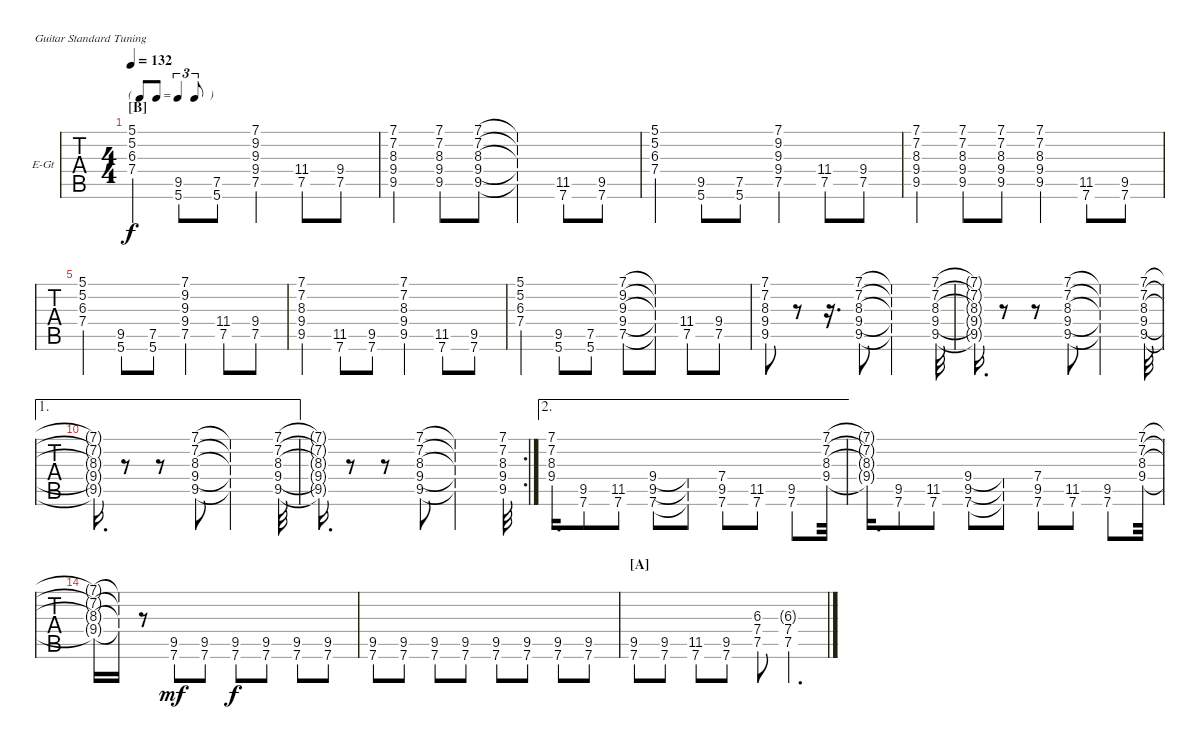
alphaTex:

\bracketExtendMode nobrackets
\firstSystemTrackNameOrientation horizontal
\otherSystemsTrackNameOrientation horizontal
\defaultBarNumberDisplay FirstOfSystem
\track ("Standard" "E-Gt") {instrument electricguitarclean}
\staff {tabs}
\tuning (E4 B3 G3 D3 A2 E2)
\ts (4 4)
\tf triplet8th
\section ("B" "")
\scale
0.25
\tempo 132
\accidentals auto
\clef g2
\ottava regular
\simile none
\ks b
(5.1 5.2 6.3 7.4).4{dy f} (9.5{st} 5.6{st}).8 (7.5 5.6).8 (7.1 9.2 9.3 9.4 7.5).4 (11.4 7.5).8 (9.4 7.5).8 |
\scale
0.25 (7.1{st} 7.2{st} 8.3{st} 9.4{st} 9.5{st}).4 (7.1{st} 7.2{st} 8.3{st} 9.4{st} 9.5{st}).8 (7.1 7.2 8.3 9.4 9.5).8 (7.1{t} 7.2{t} 8.3{t} 9.4{t} 9.5{t}).4 (11.5{st} 7.6{st}).8 (9.5 7.6).8 |
\scale
0.25 (5.1 5.2 6.3 7.4).4 (9.5{st} 5.6{st}).8 (7.5 5.6).8 (7.1 9.2 9.3 9.4 7.5).4 (11.4 7.5).8 (9.4 7.5).8 |
\scale
0.25 (7.1 7.2 8.3 9.4 9.5).4 (7.1{st} 7.2{st} 8.3{st} 9.4{st} 9.5{st}).8 (7.1 7.2 8.3 9.4 9.5).8 (7.1{st} 7.2{st} 8.3{st} 9.4{st} 9.5{st}).4 (11.5 7.6).8 (9.5 7.6).8 |
\scale
0.225806 (5.1 5.2 6.3 7.4).4 (9.5{st} 5.6{st}).8 (7.5 5.6).8 (7.1 9.2 9.3 9.4 7.5).4 (11.4 7.5).8 (9.4 7.5).8 |
\scale
0.225806 (7.1{st} 7.2{st} 8.3{st} 9.4{st} 9.5{st}).4 (11.5{st} 7.6{st}).8 (9.5 7.6).8 (7.1{st} 7.2{st} 8.3{st} 9.4{st} 9.5{st}).4 (11.5{st} 7.6{st}).8 (9.5 7.6).8 |
\scale
0.225806 (5.1 5.2 6.3 7.4).4 (9.5{st} 5.6{st}).8 (7.5 5.6).8 (7.1 9.2 9.3 9.4 7.5).8 (7.1{t} 9.2{t} 9.3{t} 9.4{t} 7.5{t}).8 (11.4 7.5).8 (9.4 7.5).8 |
\scale
0.322581 (7.1 7.2 8.3 9.4 9.5).8 r.8 r.16{d} (7.1 7.2 8.3 9.4 9.5).8 (7.1{t} 7.2{t} 8.3{t} 9.4{t} 9.5{t}).2 (7.1 7.2 8.3 9.4 9.5).32 |
(7.1{t} 7.2{t} 8.3{t} 9.4{t} 9.5{t}).16{d} r.8 r.8 (7.1 7.2 8.3 9.4 9.5).8 (7.1{t} 7.2{t} 8.3{t} 9.4{t} 9.5{t}).2 (7.1 7.2 8.3 9.4 9.5).32 |
\ae 1
(7.1{t} 7.2{t} 8.3{t} 9.4{t} 9.5{t}).16{d} r.8 r.8 (7.1 7.2 8.3 9.4 9.5).8 (7.1{t} 7.2{t} 8.3{t} 9.4{t} 9.5{t}).2 (7.1 7.2 8.3 9.4 9.5).32 |
\rc 2
(7.1{t} 7.2{t} 8.3{t} 9.4{t} 9.5{t}).16{d} r.8 r.8 (7.1 7.2 8.3 9.4 9.5).8 (7.1{t} 7.2{t} 8.3{t} 9.4{t} 9.5{t}).2 (7.1 7.2 8.3 9.4 9.5).32 |
\ae 2
(7.1 7.2 8.3 9.4).16{d} (9.5 7.6).8 (11.5{st} 7.6{st}).8 (9.4 9.5 7.6).8 (9.4{t} 9.5{t} 7.6{t}).8 (7.4 9.5 7.6).8 (11.5{st} 7.6{st}).8 (9.5 7.6).8 (7.1 7.2 8.3 9.4).32 |
(7.1{t} 7.2{t} 8.3{t} 9.4{t}).16{d} (9.5 7.6).8 (11.5{st} 7.6{st}).8 (9.4 9.5 7.6).8 (9.4{t} 9.5{t} 7.6{t}).8 (7.4 9.5 7.6).8 (11.5{st} 7.6{st}).8 (9.5 7.6).8 (7.1 7.2 8.3 9.4).32 |
(7.1{t} 7.2{t} 8.3{t} 9.4{t}).16 (7.1{t} 7.2{t} 8.3{t} 9.4{t}).16 r.8 (9.5{st} 7.6{st}).8{dy mf} (9.5 7.6).8 (9.5{st} 7.6{st}).8{dy f} (9.5 7.6).8 (9.5{st} 7.6{st}).8 (9.5 7.6).8 |
(9.5{st} 7.6{st}).8 (9.5 7.6).8 (9.5{st} 7.6{st}).8 (9.5 7.6).8 (9.5{st} 7.6{st}).8 (9.5 7.6).8 (9.5{st} 7.6{st}).8 (9.5 7.6).8 |
\section ("A" "")
(9.5{st} 7.6{st}).8 (9.5 7.6).8 (11.5{st} 7.6{st}).8 (9.5 7.6).8 (6.3{st} 7.4{st} 7.5{st}).8 (6.3{g} 7.4 7.5).4{d}
